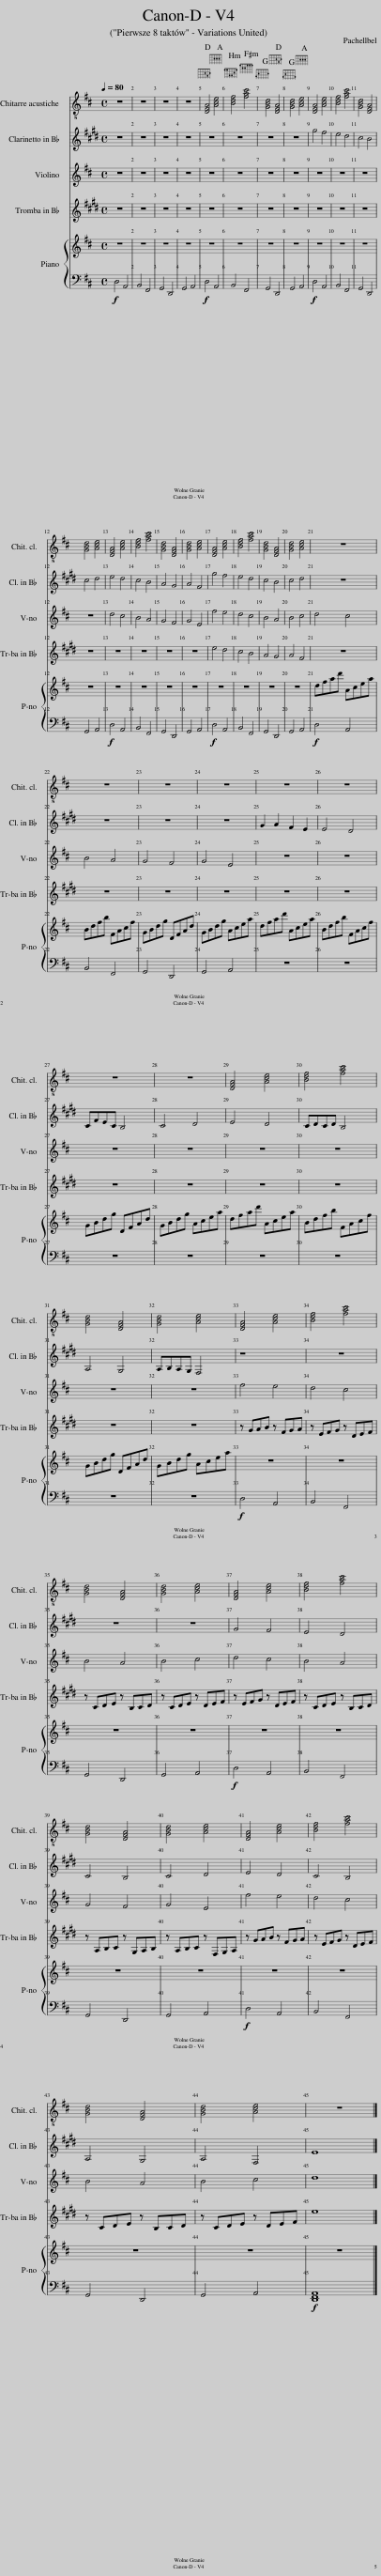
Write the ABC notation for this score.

X:1
%%score 1 2 3 4 { 5 | 6 }
L:1/8
Q:1/4=80
M:4/4
I:linebreak $
K:D
V:1 treble-8
V:2 treble transpose=-2
V:3 treble
V:4 treble transpose=-2
V:5 treble
V:6 bass
V:1
 z8 | z8 | z8 | z8 | [DFA]4 [Ace]4 | %5
 [Bdf]4 [fac']4 | [GBd]4 [DFA]4 | [GBd]4 [Ace]4 | [DFA]4 [Ace]4 | [Bdf]4 [fac']4 | %10
 [GBd]4 [DFA]4 |$ [GBd]4 [Ace]4 | [DFA]4 [Ace]4 | [Bdf]4 [fac']4 | [GBd]4 [DFA]4 | %15
 [GBd]4 [Ace]4 | [DFA]4 [Ace]4 | [Bdf]4 [fac']4 | [GBd]4 [DFA]4 | [GBd]4 [Ace]4 | %20
 z8 |$ z8 | z8 | z8 | z8 | %25
 z8 |$ z8 | z8 | [DFA]4 [Ace]4 | [Bdf]4 [fac']4 |$ %30
 [GBd]4 [DFA]4 | [GBd]4 [Ace]4 | [DFA]4 [Ace]4 | [Bdf]4 [fac']4 |$ [GBd]4 [DFA]4 | %35
 [GBd]4 [Ace]4 | [DFA]4 [Ace]4 | [Bdf]4 [fac']4 |$ [GBd]4 [DFA]4 | [GBd]4 [Ace]4 | %40
 [DFA]4 [Ace]4 | [Bdf]4 [fac']4 |$ [GBd]4 [DFA]4 | [GBd]4 [Ace]4 | z8 |] %45
V:2
[K:E] z8 | z8 | z8 | z8 | z8 | %5
 z8 | z8 | z8 | g4 f4 | e4 d4 | %10
 c4 B4 |$ c4 d4 | e4 d4 | c4 B4 | A4 G4 | %15
 A4 F4 | g4 f4 | e4 d4 | c4 B4 | c4 d4 | %20
 z8 |$ z8 | z8 | z8 | G2 A2 F2 E2 | %25
 E4 D4 |$ CFEC B,4 | C4 D4 | E4 D4 | CDCD B,4 |$ %30
 A,4 G,4 | A,B,A,G, F,4 | z8 | z8 |$ z8 | %35
 z8 | G4 F4 | E4 D4 |$ C4 B,4 | C4 D4 | %40
 E4 D4 | C4 B,4 |$ A,4 G,4 | A,4 F,4 | E8 |] %45
V:3
 z8 | z8 | z8 | z8 | z8 | %5
 z8 | z8 | z8 | z8 | z8 | %10
 z8 |$ z8 | d4 c4 | B4 A4 | G4 F4 | %15
 G4 E4 | f4 e4 | d4 c4 | B4 A4 | B4 c4 | %20
 d4 c4 |$ B4 A4 | G4 F4 | G4 E4 | z8 | %25
 z8 |$ z8 | z8 | z8 | z8 |$ %30
 z8 | z8 | f4 e4 | d4 c4 |$ B4 A4 | %35
 B4 c4 | d4 c4 | B4 A4 |$ G4 F4 | G4 E4 | %40
 f4 e4 | d4 c4 |$ B4 A4 | B4 c4 | d8 |] %45
V:4
[K:E] z8 | z8 | z8 | z8 | z8 | %5
 z8 | z8 | z8 | z8 | z8 | %10
 z8 |$ z8 | z8 | z8 | z8 | %15
 z8 | e4 d4 | c4 B4 | A4 G4 | A4 F4 | %20
 z8 |$ z8 | z8 | z8 | z8 | %25
 z8 |$ z8 | z8 | z8 | z8 |$ %30
 z8 | z8 | z GAB z FGA | z EFG z DEF |$ z CDE z B,CD | %35
 z CDE z DEF | z EFG z DEF | z CDE z B,CD |$ z A,B,C z G,A,B, | z A,B,C z F,G,A, | %40
 z GAB z FGA | z EFG z DEF |$ z CDE z B,CD | z CDE z DEF | e8 |] %45
V:5
 z8 | z8 | z8 | z8 | z8 | %5
 z8 | z8 | z8 | z8 | z8 | %10
 z8 |$ z8 | z8 | z8 | z8 | %15
 z8 | z8 | z8 | z8 | z8 | %20
 dfad' Acea |$ Bdfb FAcf | GBdg DFAd | GBdg Acea | dfad' Acea | %25
 Bdfb FAcf |$ GBdg DFAd | GBdg Acea | dfad' Acea | Bdfb FAcf |$ %30
 GBdg DFAd | GBdg Acea | z8 | z8 |$ z8 | %35
 z8 | z8 | z8 |$ z8 | z8 | %40
 z8 | z8 |$ z8 | z8 | z8 |] %45
V:6
!f! D,4 A,,4 | B,,4 F,,4 | G,,4 D,,4 | G,,4 A,,4 |!f! D,4 A,,4 | %5
 B,,4 F,,4 | G,,4 D,,4 | G,,4 A,,4 |!f! D,4 A,,4 | B,,4 F,,4 | %10
 G,,4 D,,4 |$ G,,4 A,,4 |!f! D,4 A,,4 | B,,4 F,,4 | G,,4 D,,4 | %15
 G,,4 A,,4 |!f! D,4 A,,4 | B,,4 F,,4 | G,,4 D,,4 | G,,4 A,,4 | %20
!f! D,4 A,,4 |$ B,,4 F,,4 | G,,4 D,,4 | G,,4 A,,4 | z8 | %25
 z8 |$ z8 | z8 | z8 | z8 |$ %30
 z8 | z8 |!f! D,4 A,,4 | B,,4 F,,4 |$ G,,4 D,,4 | %35
 G,,4 A,,4 |!f! D,4 A,,4 | B,,4 F,,4 |$ G,,4 D,,4 | G,,4 A,,4 | %40
!f! D,4 A,,4 | B,,4 F,,4 |$ G,,4 D,,4 | G,,4 A,,4 |!f! [D,,F,,A,,]8 |] %45
